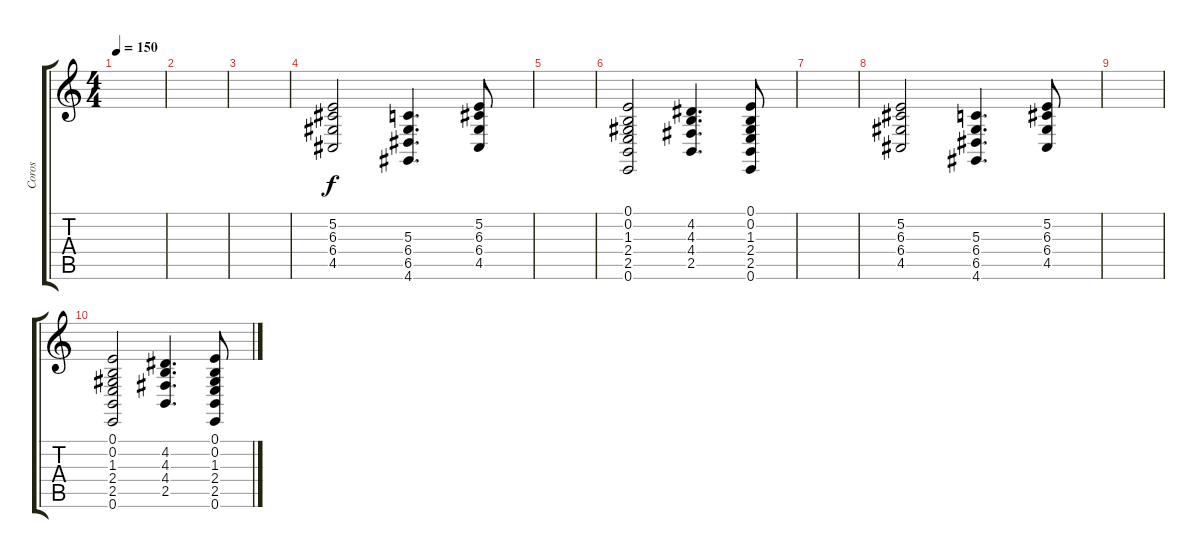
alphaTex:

\track ("Coros" "Coros") {instrument synthbrass2}
\staff {score tabs}
\tuning (E4 B3 G3 D3 A2 E2) {hide}
\ts (4 4)
\tempo 150
\clef g2
\ks c
|
|
|
(5.2 6.3 6.4 4.5).2 (5.3 6.4 6.5 4.6).4{d} (5.2 6.3 6.4 4.5).8 |
|
(0.1 0.2 1.3 2.4 2.5 0.6).2 (4.2 4.3 4.4 2.5).4{d} (0.1 0.2 1.3 2.4 2.5 0.6).8 |
|
(5.2 6.3 6.4 4.5).2 (5.3 6.4 6.5 4.6).4{d} (5.2 6.3 6.4 4.5).8 |
|
(0.1 0.2 1.3 2.4 2.5 0.6).2 (4.2 4.3 4.4 2.5).4{d} (0.1 0.2 1.3 2.4 2.5 0.6).8
